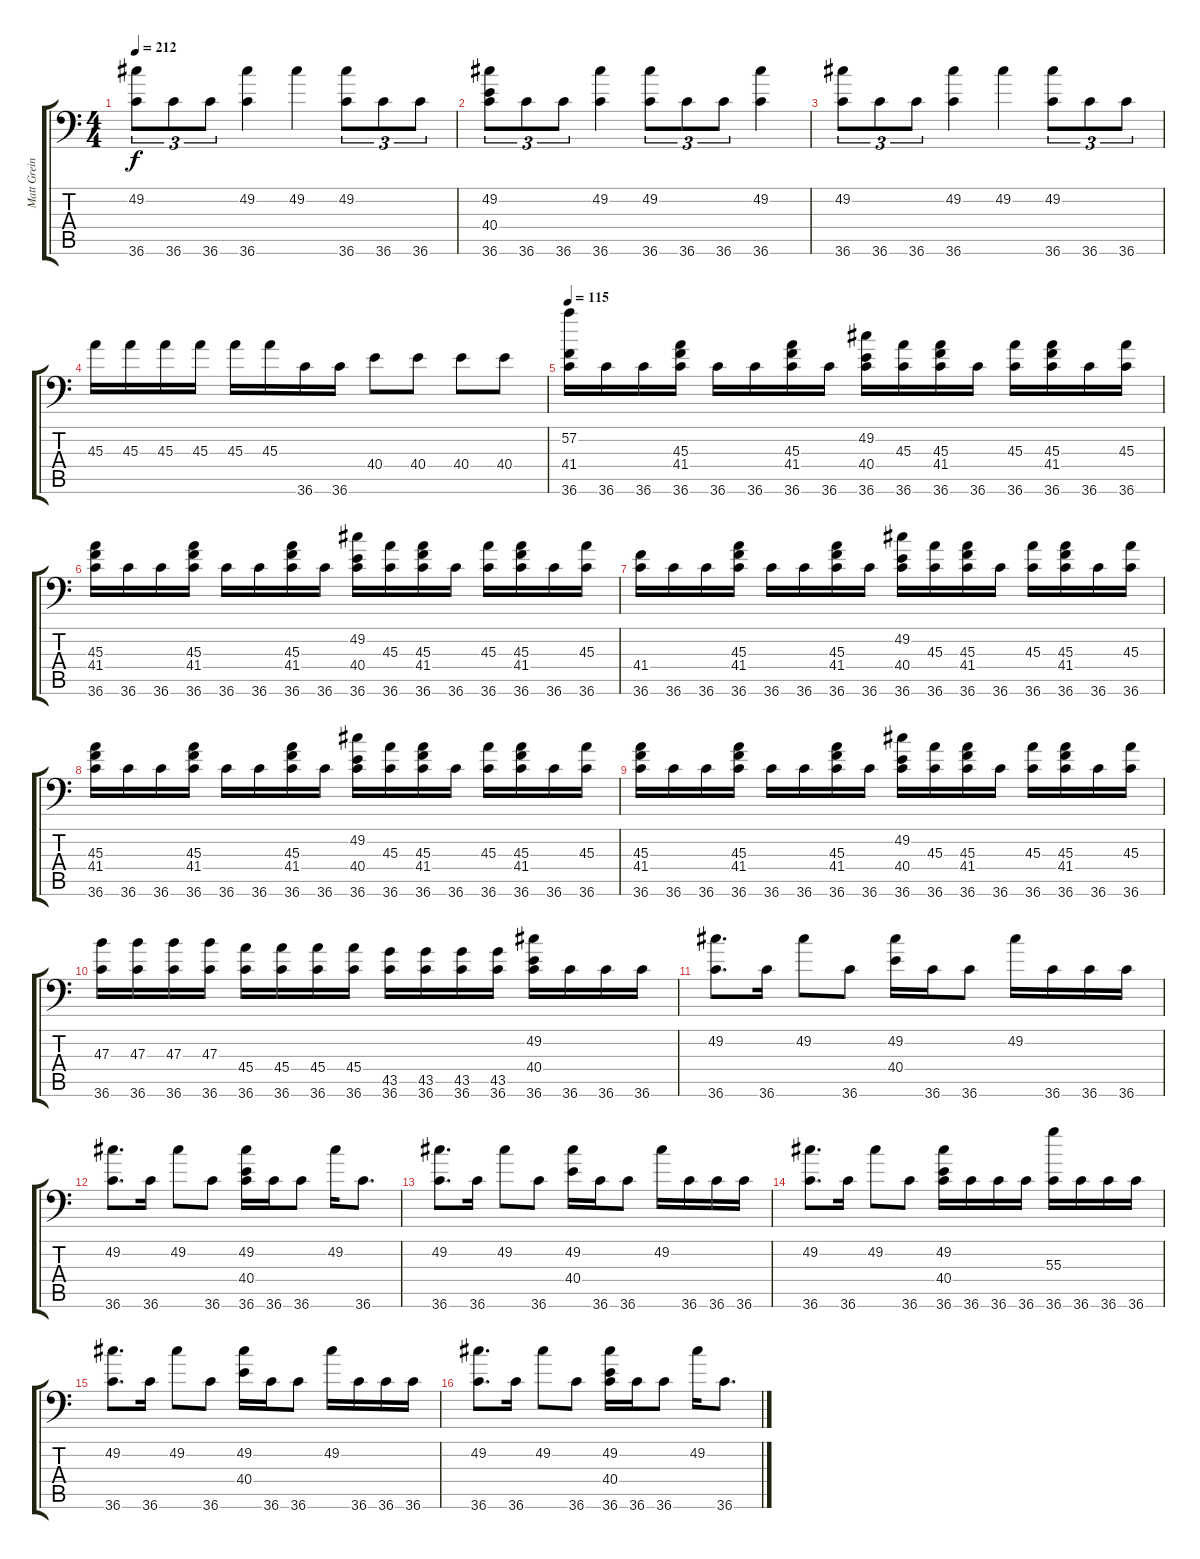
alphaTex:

\track ("Matt Greiner" "Matt Grein") {instrument acousticgrandpiano}
\staff {score tabs}
\tuning (C-1 C-1 C-1 C-1 C-1 C-1) {hide}
\ts (4 4)
\tempo 212
\clef f4
\ks c
(49.2 36.6).8{tu (3 2) dy f} 36.6.8{tu (3 2)} 36.6.8{tu (3 2)} (49.2 36.6).4 49.2.4 (49.2 36.6).8{tu (3 2)} 36.6.8{tu (3 2)} 36.6.8{tu (3 2)} |
(49.2 40.4 36.6).8{tu (3 2)} 36.6.8{tu (3 2)} 36.6.8{tu (3 2)} (49.2 36.6).4 (49.2 36.6).8{tu (3 2)} 36.6.8{tu (3 2)} 36.6.8{tu (3 2)} (49.2 36.6).4 |
(49.2 36.6).8{tu (3 2)} 36.6.8{tu (3 2)} 36.6.8{tu (3 2)} (49.2 36.6).4 49.2.4 (49.2 36.6).8{tu (3 2)} 36.6.8{tu (3 2)} 36.6.8{tu (3 2)} |
45.3.16 45.3.16 45.3.16 45.3.16 45.3.16 45.3.16 36.6.16 36.6.16 40.4.8 40.4.8 40.4.8 40.4.8 |
\tempo 115
(57.2 41.4 36.6).16 36.6.16 36.6.16 (45.3 41.4 36.6).16 36.6.16 36.6.16 (45.3 41.4 36.6).16 36.6.16 (49.2 40.4 36.6).16 (45.3 36.6).16 (45.3 41.4 36.6).16 36.6.16 (45.3 36.6).16 (45.3 41.4 36.6).16 36.6.16 (45.3 36.6).16 |
(45.3 41.4 36.6).16 36.6.16 36.6.16 (45.3 41.4 36.6).16 36.6.16 36.6.16 (45.3 41.4 36.6).16 36.6.16 (49.2 40.4 36.6).16 (45.3 36.6).16 (45.3 41.4 36.6).16 36.6.16 (45.3 36.6).16 (45.3 41.4 36.6).16 36.6.16 (45.3 36.6).16 |
(41.4 36.6).16 36.6.16 36.6.16 (45.3 41.4 36.6).16 36.6.16 36.6.16 (45.3 41.4 36.6).16 36.6.16 (49.2 40.4 36.6).16 (45.3 36.6).16 (45.3 41.4 36.6).16 36.6.16 (45.3 36.6).16 (45.3 41.4 36.6).16 36.6.16 (45.3 36.6).16 |
(45.3 41.4 36.6).16 36.6.16 36.6.16 (45.3 41.4 36.6).16 36.6.16 36.6.16 (45.3 41.4 36.6).16 36.6.16 (49.2 40.4 36.6).16 (45.3 36.6).16 (45.3 41.4 36.6).16 36.6.16 (45.3 36.6).16 (45.3 41.4 36.6).16 36.6.16 (45.3 36.6).16 |
(45.3 41.4 36.6).16 36.6.16 36.6.16 (45.3 41.4 36.6).16 36.6.16 36.6.16 (45.3 41.4 36.6).16 36.6.16 (49.2 40.4 36.6).16 (45.3 36.6).16 (45.3 41.4 36.6).16 36.6.16 (45.3 36.6).16 (45.3 41.4 36.6).16 36.6.16 (45.3 36.6).16 |
(47.3 36.6).16 (47.3 36.6).16 (47.3 36.6).16 (47.3 36.6).16 (45.4 36.6).16 (45.4 36.6).16 (45.4 36.6).16 (45.4 36.6).16 (43.5 36.6).16 (43.5 36.6).16 (43.5 36.6).16 (43.5 36.6).16 (49.2 40.4 36.6).16 36.6.16 36.6.16 36.6.16 |
(49.2 36.6).8{d} 36.6.16 49.2.8 36.6.8 (49.2 40.4).16 36.6.16 36.6.8 49.2.16 36.6.16 36.6.16 36.6.16 |
(49.2 36.6).8{d} 36.6.16 49.2.8 36.6.8 (49.2 40.4 36.6).16 36.6.16 36.6.8 49.2.16 36.6.8{d} |
(49.2 36.6).8{d} 36.6.16 49.2.8 36.6.8 (49.2 40.4).16 36.6.16 36.6.8 49.2.16 36.6.16 36.6.16 36.6.16 |
(49.2 36.6).8{d} 36.6.16 49.2.8 36.6.8 (49.2 40.4 36.6).16 36.6.16 36.6.16 36.6.16 (55.3 36.6).16 36.6.16 36.6.16 36.6.16 |
(49.2 36.6).8{d} 36.6.16 49.2.8 36.6.8 (49.2 40.4).16 36.6.16 36.6.8 49.2.16 36.6.16 36.6.16 36.6.16 |
(49.2 36.6).8{d} 36.6.16 49.2.8 36.6.8 (49.2 40.4 36.6).16 36.6.16 36.6.8 49.2.16 36.6.8{d}
